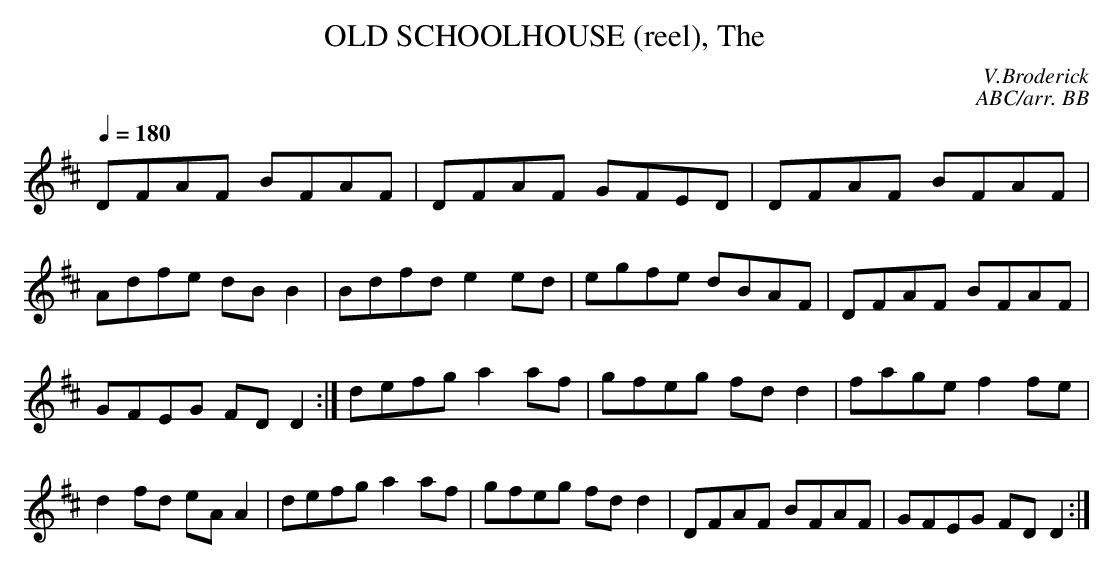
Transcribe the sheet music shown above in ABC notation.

X:1
T:OLD SCHOOLHOUSE (reel), The   \
C:V.Broderick\
C:ABC/arr. BB\
M:C\
L:1/8\
Q:1/4=180\
K:D\
DFAF BFAF|DFAF GFED|DFAF BFAF|Adfe dBB2|\
Bdfd e2ed|egfe dBAF|DFAF BFAF|GFEG FDD2:|\
defg a2af|gfeg fdd2|fage f2fe|d2fd eAA2|\
defg a2af|gfeg fdd2|DFAF BFAF|GFEG FDD2:|\
\
\
